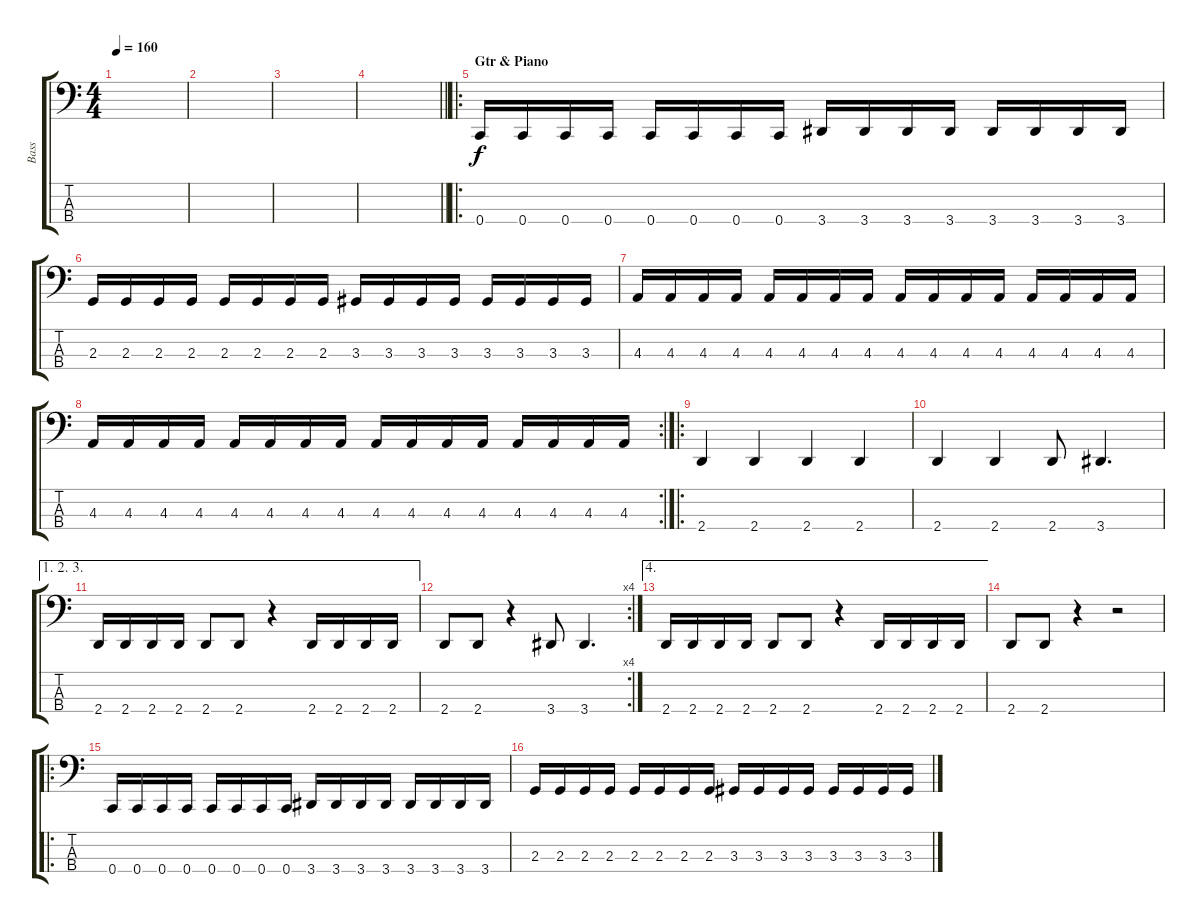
\track ("Bass" "Bass") {instrument electricbassfinger}
\staff {score tabs}
\tuning (Eb2 Bb1 F1 C1) {hide}
\ts (4 4)
\tempo 160
\clef f4
\ks c
|
|
|
\barLineRight lightlight
|
\ro
\section ("" "Gtr & Piano")
0.4.16{dy f} 0.4.16 0.4.16 0.4.16 0.4.16 0.4.16 0.4.16 0.4.16 3.4.16 3.4.16 3.4.16 3.4.16 3.4.16 3.4.16 3.4.16 3.4.16 |
2.3.16 2.3.16 2.3.16 2.3.16 2.3.16 2.3.16 2.3.16 2.3.16 3.3.16 3.3.16 3.3.16 3.3.16 3.3.16 3.3.16 3.3.16 3.3.16 |
4.3.16 4.3.16 4.3.16 4.3.16 4.3.16 4.3.16 4.3.16 4.3.16 4.3.16 4.3.16 4.3.16 4.3.16 4.3.16 4.3.16 4.3.16 4.3.16 |
\rc 2
4.3.16 4.3.16 4.3.16 4.3.16 4.3.16 4.3.16 4.3.16 4.3.16 4.3.16 4.3.16 4.3.16 4.3.16 4.3.16 4.3.16 4.3.16 4.3.16 |
\ro
2.4.4 2.4.4 2.4.4 2.4.4 |
2.4.4 2.4.4 2.4.8 3.4.4{d} |
\ae (1 2 3)
2.4.16 2.4.16 2.4.16 2.4.16 2.4.8 2.4.8 r.4 2.4.16 2.4.16 2.4.16 2.4.16 |
\rc 4
2.4.8 2.4.8 r.4 3.4.8 3.4.4{d} |
\ae 4
2.4.16 2.4.16 2.4.16 2.4.16 2.4.8 2.4.8 r.4 2.4.16 2.4.16 2.4.16 2.4.16 |
2.4.8 2.4.8 r.4 r.2 |
\ro
0.4.16 0.4.16 0.4.16 0.4.16 0.4.16 0.4.16 0.4.16 0.4.16 3.4.16 3.4.16 3.4.16 3.4.16 3.4.16 3.4.16 3.4.16 3.4.16 |
2.3.16 2.3.16 2.3.16 2.3.16 2.3.16 2.3.16 2.3.16 2.3.16 3.3.16 3.3.16 3.3.16 3.3.16 3.3.16 3.3.16 3.3.16 3.3.16
